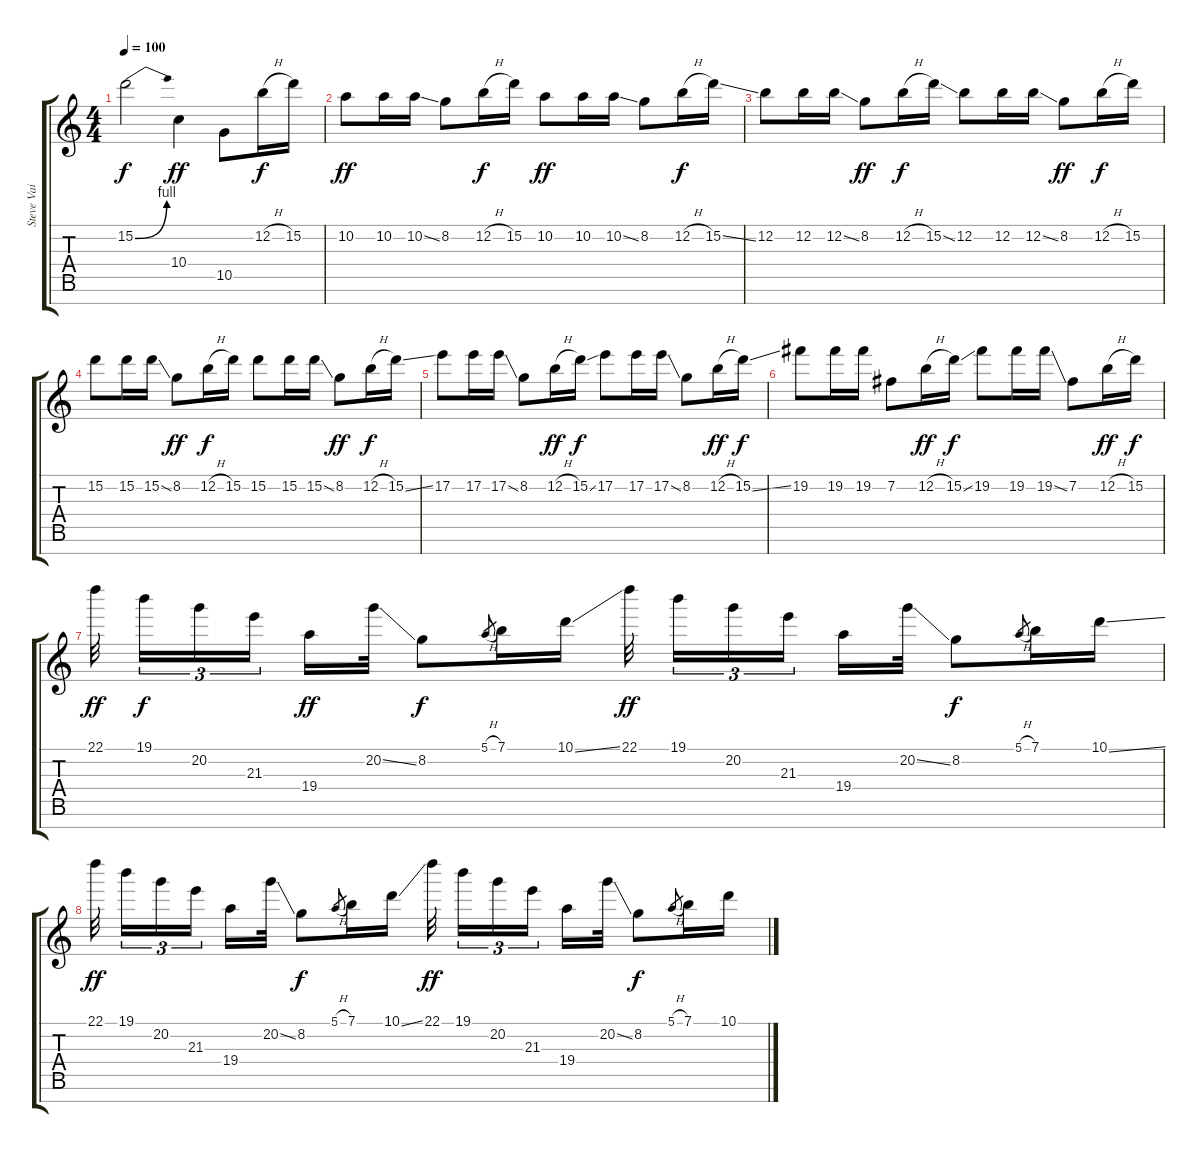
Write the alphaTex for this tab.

\track ("Steve Vai" "Steve Vai") {instrument distortionguitar}
\staff {score tabs}
\tuning (E4 B3 G3 D3 A2 E2 B1) {hide}
\ts (4 4)
\tempo 100
\clef g2
\ks c
15.2{be (bend 0 0 60 4)}.2{dy f} 10.4.4{dy ff} 10.5.8 12.2{h}.16{dy f} 15.2.16 |
10.2.8{dy ff} 10.2.16 10.2{ss}.16 8.2.8 12.2{h}.16{dy f} 15.2.16 10.2.8{dy ff} 10.2.16 10.2{ss}.16 8.2.8 12.2{h}.16{dy f} 15.2{ss}.16 |
12.2.8 12.2.16 12.2{ss}.16 8.2.8{dy ff} 12.2{h}.16{dy f} 15.2{ss}.16 12.2.8 12.2.16 12.2{ss}.16 8.2.8{dy ff} 12.2{h}.16{dy f} 15.2.16 |
15.2.8 15.2.16 15.2{ss}.16 8.2.8{dy ff} 12.2{h}.16{dy f} 15.2.16 15.2.8 15.2.16 15.2{ss}.16 8.2.8{dy ff} 12.2{h}.16{dy f} 15.2{ss}.16 |
17.2.8 17.2.16 17.2{ss}.16 8.2.8 12.2{h}.16{dy ff} 15.2{ss}.16{dy f} 17.2.8 17.2.16 17.2{ss}.16 8.2.8 12.2{h}.16{dy ff} 15.2{ss}.16{dy f} |
19.2.8 19.2.16 19.2.16 7.2.8 12.2{h}.16{dy ff} 15.2{ss}.16{dy f} 19.2.8 19.2.16 19.2{ss}.16 7.2.8 12.2{h}.16{dy ff} 15.2.16{dy f} |
22.1.32{dy ff} 19.1.16{tu (3 2) dy f} 20.2.16{tu (3 2)} 21.3.16{tu (3 2)} 19.4.16{dy ff} 20.2{ss}.32 8.2.8{dy f} 5.1{h}.8{gr} 7.1.16 10.1{ss}.16 22.1.32{dy ff} 19.1.16{tu (3 2)} 20.2.16{tu (3 2)} 21.3.16{tu (3 2)} 19.4.16 20.2{ss}.32 8.2.8{dy f} 5.1{h}.8{gr} 7.1.16 10.1{ss}.16 |
22.1.32{dy ff} 19.1.16{tu (3 2)} 20.2.16{tu (3 2)} 21.3.16{tu (3 2)} 19.4.16 20.2{ss}.32 8.2.8{dy f} 5.1{h}.8{gr} 7.1.16 10.1{ss}.16 22.1.32{dy ff} 19.1.16{tu (3 2)} 20.2.16{tu (3 2)} 21.3.16{tu (3 2)} 19.4.16 20.2{ss}.32 8.2.8{dy f} 5.1{h}.8{gr} 7.1.16 10.1{ss}.16
